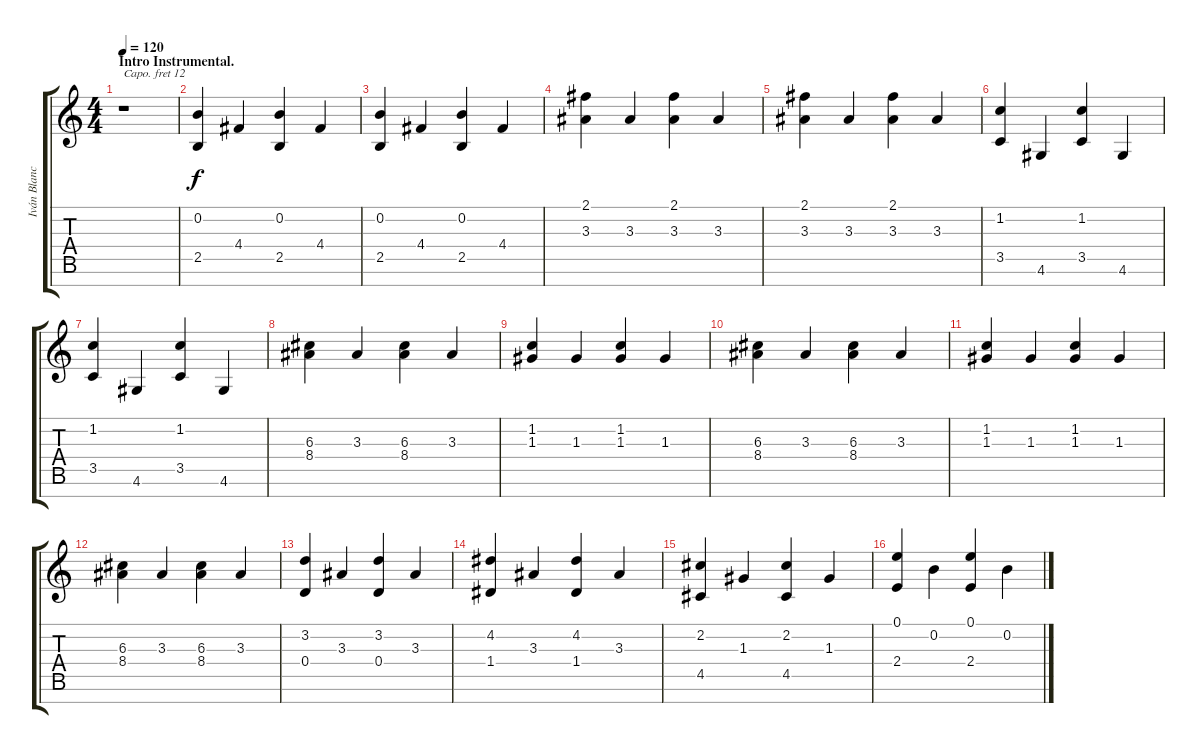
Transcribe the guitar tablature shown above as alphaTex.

\track ("Iván Blanco (Piano \"mano derecha\")" "Iván Blanc") {instrument acousticgrandpiano}
\staff {score tabs}
\capo 12
\tuning (E4 B3 G3 D3 A2 E2 B1) {hide}
\ts (4 4)
\section ("" "Intro Instrumental.")
\tempo 120
\clef g2
\ks c
r.1{dy f instrument acousticgrandpiano} |
(0.2 2.5).4{volume 10} 4.4.4 (0.2 2.5).4 4.4.4 |
(0.2 2.5).4 4.4.4 (0.2 2.5).4 4.4.4 |
(2.1 3.3).4 3.3.4 (2.1 3.3).4 3.3.4 |
(2.1 3.3).4 3.3.4 (2.1 3.3).4 3.3.4 |
(1.2 3.5).4 4.6.4 (1.2 3.5).4 4.6.4 |
(1.2 3.5).4 4.6.4 (1.2 3.5).4 4.6.4 |
(6.3 8.4).4 3.3.4 (6.3 8.4).4 3.3.4 |
(1.2 1.3).4 1.3.4 (1.2 1.3).4 1.3.4 |
(6.3 8.4).4 3.3.4 (6.3 8.4).4 3.3.4 |
(1.2 1.3).4 1.3.4 (1.2 1.3).4 1.3.4 |
(6.3 8.4).4 3.3.4 (6.3 8.4).4 3.3.4 |
(3.2 0.4).4 3.3.4 (3.2 0.4).4 3.3.4 |
(4.2 1.4).4 3.3.4 (4.2 1.4).4 3.3.4 |
(2.2 4.5).4 1.3.4 (2.2 4.5).4 1.3.4 |
(0.1 2.4).4 0.2.4 (0.1 2.4).4 0.2.4
